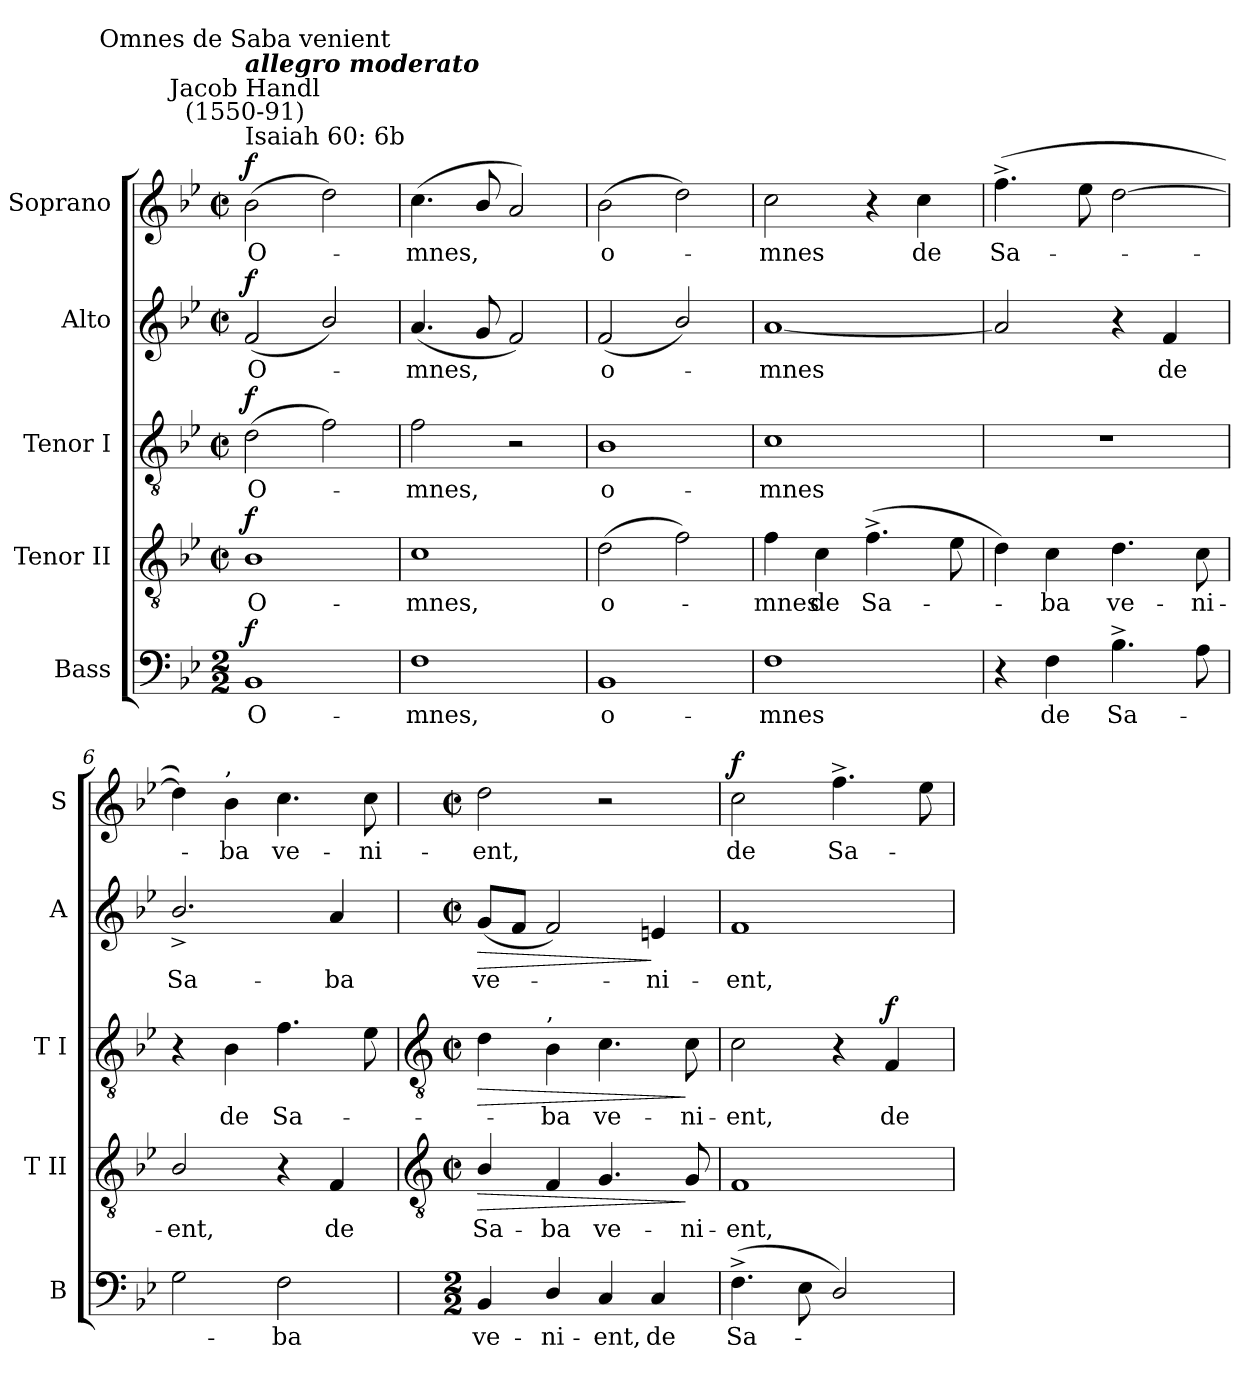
**kern	**text	**dynam	**kern	**text	**dynam	**kern	**text	**dynam	**kern	**text	**dynam	**kern	**text	**dynam
*part5	*part5	*part5	*part4	*part4	*part4	*part3	*part3	*part3	*part2	*part2	*part2	*part1	*part1	*part1
*staff5	*staff5	*staff5	*staff4	*staff4	*staff4	*staff3	*staff3	*staff3	*staff2	*staff2	*staff2	*staff1	*staff1	*staff1
*I"Bass	*	*	*I"Tenor II	*	*	*I"Tenor I	*	*	*I"Alto	*	*	*I"Soprano	*	*
*I'B	*	*	*I'T II	*	*	*I'T I	*	*	*I'A	*	*	*I'S	*	*
*clefF4	*	*	*clefGv2	*	*	*clefGv2	*	*	*clefG2	*	*	*clefG2	*	*
*k[b-e-]	*	*	*k[b-e-]	*	*	*k[b-e-]	*	*	*k[b-e-]	*	*	*k[b-e-]	*	*
*B-:	*	*	*B-:	*	*	*B-:	*	*	*B-:	*	*	*B-:	*	*
*M2/2	*	*	*M2/2	*	*	*M2/2	*	*	*M2/2	*	*	*M2/2	*	*
*	*	*	*met(c|)	*	*	*met(c|)	*	*	*met(c|)	*	*	*met(c|)	*	*
=1	=1	=1	=1	=1	=1	=1	=1	=1	=1	=1	=1	=1	=1	=1
!	!	!	!	!	!	!	!	!	!	!	!	!LO:TX:a:t=Isaiah 60&colon; 6b	!	!
!	!	!	!	!	!	!	!	!	!	!	!	!LO:TX:a:cj:t=Jacob Handl\n(1550-91)	!	!
!	!	!	!	!	!	!	!	!	!	!	!	!LO:TX:a:Bi:t=allegro moderato	!	!
!	!	!	!	!	!	!	!	!	!	!	!	!LO:TX:a:cj:t=Omnes de Saba venient	!	!
!	!LO:LY:b	!LO:DY:b	!	!LO:LY:b	!LO:DY:b	!	!LO:LY:b	!LO:DY:b	!	!LO:LY:b	!LO:DY:b	!	!LO:LY:b	!LO:DY:b
1BB-	O-	f	1B-	O-	f	(>2d	O-	f	(<2f	O-	f	(>2b-	O-	f
.	.	.	.	.	.	2f)	.	.	2b-/)	.	.	2dd)	.	.
=2	=2	=2	=2	=2	=2	=2	=2	=2	=2	=2	=2	=2	=2	=2
!	!LO:LY:b	!	!	!LO:LY:b	!	!	!LO:LY:b	!	!	!LO:LY:b	!	!	!LO:LY:b	!
1F	-mnes,	.	1c	-mnes,	.	2f	mnes,	.	(<4.a	mnes,	.	(<4.cc	mnes,	.
.	.	.	.	.	.	.	.	.	8g	.	.	8b-/	.	.
.	.	.	.	.	.	2r	.	.	2f)	.	.	2a)	.	.
=3	=3	=3	=3	=3	=3	=3	=3	=3	=3	=3	=3	=3	=3	=3
!	!LO:LY:b	!	!	!LO:LY:b	!	!	!LO:LY:b	!	!	!LO:LY:b	!	!	!LO:LY:b	!
1BB-	o-	.	(>2d	o-	.	1B-	o-	.	(<2f	o-	.	(>2b-	o-	.
.	.	.	2f)	.	.	.	.	.	2b-/)	.	.	2dd)	.	.
=4	=4	=4	=4	=4	=4	=4	=4	=4	=4	=4	=4	=4	=4	=4
!	!LO:LY:b	!	!	!LO:LY:b	!	!	!LO:LY:b	!	!	!LO:LY:b	!	!	!LO:LY:b	!
1F	-mnes	.	4f	mnes	.	1c	-mnes	.	[1a	mnes	.	2cc	mnes	.
!	!	!	!	!LO:LY:b	!	!	!	!	!	!	!	!	!	!
.	.	.	4c	de	.	.	.	.	.	.	.	.	.	.
!	!	!	!	!LO:LY:b	!	!	!	!	!	!	!	!	!	!
.	.	.	(>4.f^	Sa-	.	.	.	.	.	.	.	4r	.	.
!	!	!	!	!	!	!	!	!	!	!	!	!	!LO:LY:b	!
.	.	.	.	.	.	.	.	.	.	.	.	4cc	de	.
.	.	.	8e-	.	.	.	.	.	.	.	.	.	.	.
=5	=5	=5	=5	=5	=5	=5	=5	=5	=5	=5	=5	=5	=5	=5
!	!	!	!	!	!	!	!	!	!	!	!	!	!LO:LY:b	!
4r	.	.	4d)	.	.	1r	.	.	2a]	.	.	(>4.ff^	Sa-	.
!	!LO:LY:b	!	!	!LO:LY:b	!	!	!	!	!	!	!	!	!	!
4F	de	.	4c	ba	.	.	.	.	.	.	.	.	.	.
.	.	.	.	.	.	.	.	.	.	.	.	8ee-	.	.
!	!LO:LY:b	!	!	!LO:LY:b	!	!	!	!	!	!	!	!	!	!
4.B-^	Sa-	.	4.d	ve-	.	.	.	.	4r	.	.	[2dd	.	.
!	!	!	!	!	!	!	!	!	!	!LO:LY:b	!	!	!	!
.	.	.	.	.	.	.	.	.	4f	de	.	.	.	.
!	!	!	!	!LO:LY:b	!	!	!	!	!	!	!	!	!	!
8A	.	.	8c	-ni-	.	.	.	.	.	.	.	.	.	.
=6	=6	=6	=6	=6	=6	=6	=6	=6	=6	=6	=6	=6	=6	=6
!	!	!	!	!LO:LY:b	!	!	!	!	!	!LO:LY:b	!	!	!	!
2G	.	.	2B-/	-ent,	.	4r	.	.	2.b-^/	Sa-	.	4dd])	.	.
!	!	!	!	!	!	!	!	!	!	!	!	!LO:TX:a:t=,	!	!
!	!	!	!	!	!	!	!LO:LY:b	!	!	!	!	!	!LO:LY:b	!
.	.	.	.	.	.	4B-	de	.	.	.	.	4b-	ba	.
!	!LO:LY:b	!	!	!	!	!	!LO:LY:b	!	!	!	!	!	!LO:LY:b	!
2F	ba	.	4r	.	.	4.f	Sa-	.	.	.	.	4.cc	ve-	.
!	!	!	!	!LO:LY:b	!	!	!	!	!	!LO:LY:b	!	!	!	!
.	.	.	4F	de	.	.	.	.	4a	-ba	.	.	.	.
!	!	!	!	!	!	!	!	!	!	!	!	!	!LO:LY:b	!
.	.	.	.	.	.	8e-	.	.	.	.	.	8cc	-ni-	.
!!LO:LB:g=z
=7	=7	=7	=7	=7	=7	=7	=7	=7	=7	=7	=7	=7	=7	=7
*	*	*	*clefGv2	*	*	*clefGv2	*	*	*	*	*	*	*	*
*M2/2	*	*	*M2/2	*	*	*M2/2	*	*	*M2/2	*	*	*M2/2	*	*
*	*	*	*met(c|)	*	*	*met(c|)	*	*	*met(c|)	*	*	*met(c|)	*	*
!	!LO:LY:b	!	!	!LO:LY:b	!LO:HP:b	!	!	!LO:HP:b	!	!LO:LY:b	!LO:HP:b	!	!LO:LY:b	!
4BB-	ve-	.	4B-/	Sa-	>	4d	.	>	(<8gL	ve-	>	2dd	-ent,	.
.	.	.	.	.	.	.	.	.	8fJ	.	.	.	.	.
!	!	!	!	!	!	!LO:TX:a:t=,	!	!	!	!	!	!	!	!
!	!LO:LY:b	!	!	!LO:LY:b	!	!	!LO:LY:b	!	!	!	!	!	!	!
4D/	-ni-	.	4F	-ba	.	4B-	ba	.	2f)	.	.	.	.	.
!	!LO:LY:b	!	!	!LO:LY:b	!	!	!LO:LY:b	!	!	!	!	!	!	!
4C	-ent,	.	4.G	ve-	.	4.c	ve-	.	.	.	.	2r	.	.
!	!LO:LY:b	!	!	!	!	!	!	!	!	!LO:LY:b	!	!	!	!
4C	de	.	.	.	.	.	.	.	4en	ni-	]	.	.	.
!	!	!	!	!LO:LY:b	!	!	!LO:LY:b	!	!	!	!	!	!	!
.	.	.	8G	-ni-	]	8c	-ni-	]	.	.	.	.	.	.
=8	=8	=8	=8	=8	=8	=8	=8	=8	=8	=8	=8	=8	=8	=8
!	!LO:LY:b	!	!	!LO:LY:b	!	!	!LO:LY:b	!	!	!LO:LY:b	!	!	!LO:LY:b	!LO:DY:b
(>4.F^	Sa-	.	1F	-ent,	.	2c	-ent,	.	1f	-ent,	.	2cc	de	f
8E-	.	.	.	.	.	.	.	.	.	.	.	.	.	.
!	!	!	!	!	!	!	!	!	!	!	!	!	!LO:LY:b	!
2D/)	.	.	.	.	.	4r	.	.	.	.	.	4.ff^	Sa-	.
!	!	!	!	!	!	!	!LO:LY:b	!LO:DY:b	!	!	!	!	!	!
.	.	.	.	.	.	4F	de	f	.	.	.	.	.	.
.	.	.	.	.	.	.	.	.	.	.	.	8ee-	.	.
=	=	=	=	=	=	=	=	=	=	=	=	=	=	=
*-	*-	*-	*-	*-	*-	*-	*-	*-	*-	*-	*-	*-	*-	*-
